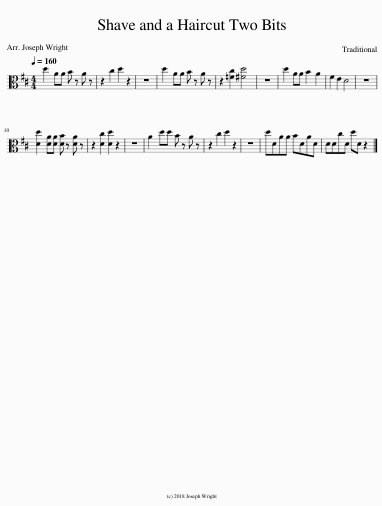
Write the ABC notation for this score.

X:1
L:1/8
Q:1/4=160
M:4/4
I:linebreak $
K:D
V:1 alto
V:1
 d2 AA B z A z | z2 c2 d2 z2 | z8 | d2 AA B z A z | z2 [=Fc]2 [^Fd]4 | %5
 z8 | d2 AA B2 A2 | F2 E2 D4 | z8 |$ [Dd]2 [DA][DA] [DB] z [DA] z | %10
 z2 [Dc]2 [Dd]2 z2 | z8 | A2 dd B z A z | z2 c2 d2 z2 | z8 | %15
 dDAA BDAD | DDcD dD z2 |] %17
